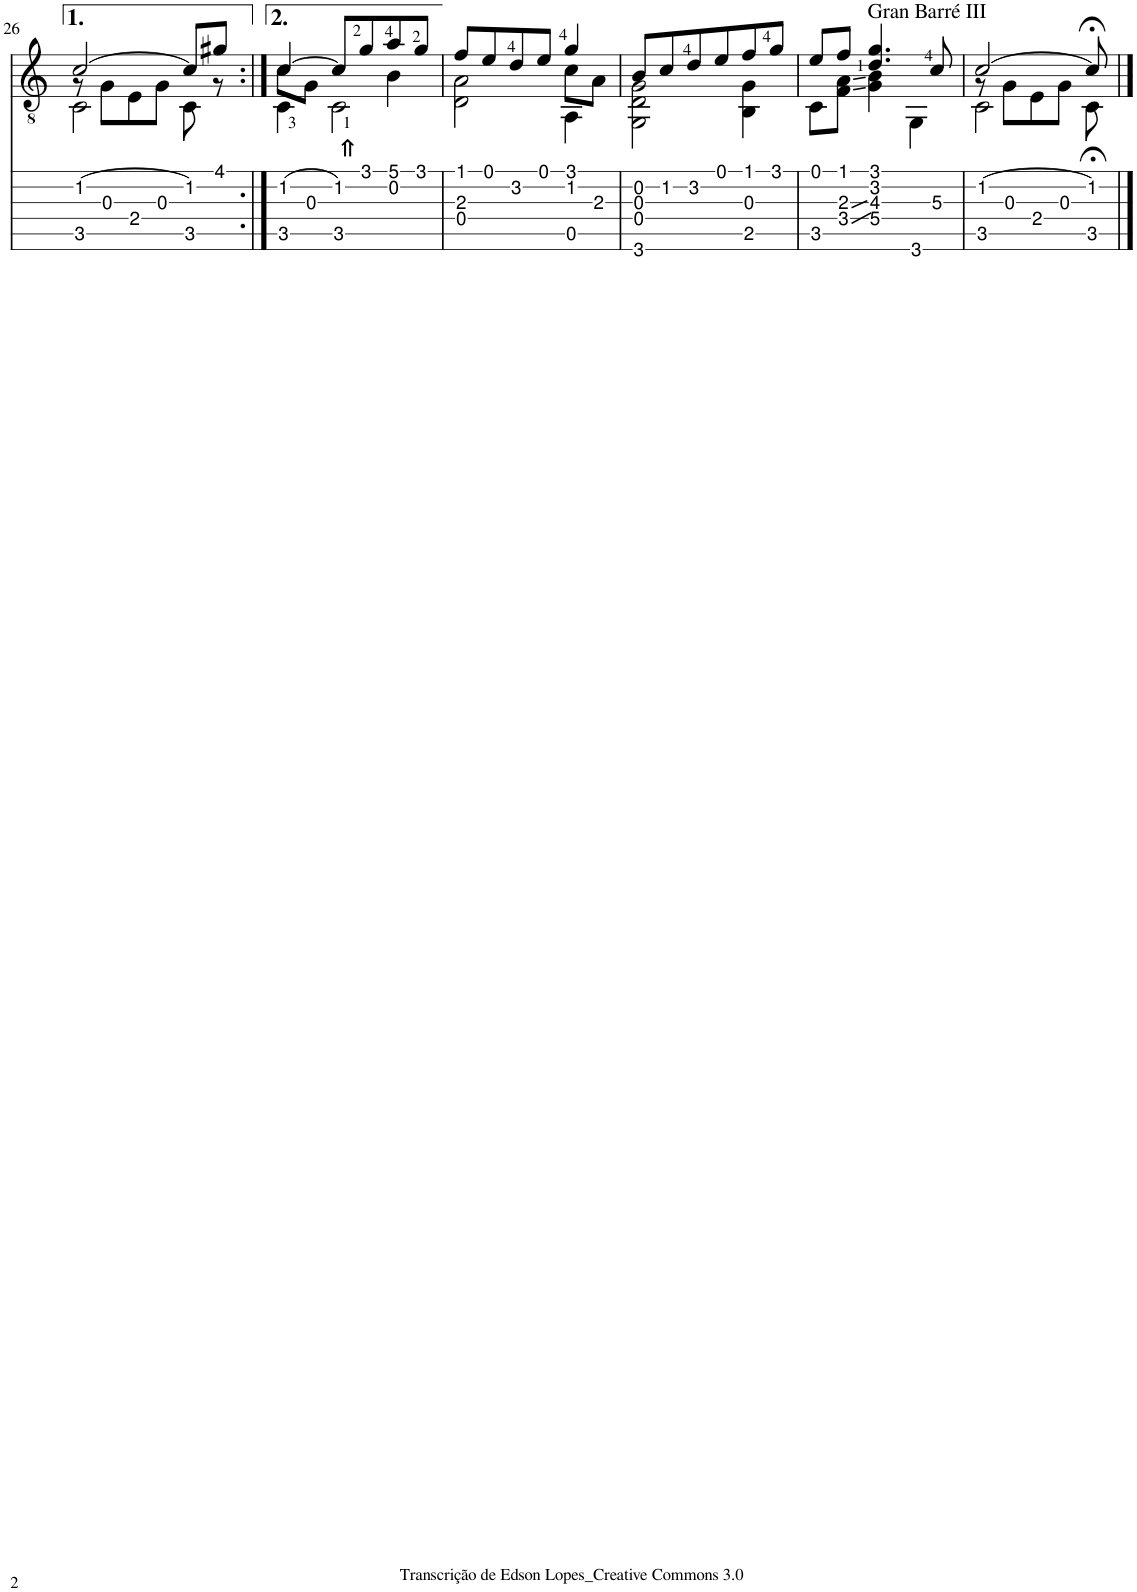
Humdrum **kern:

**kern	**kern
*part1	*part1
*staff2	*staff1
*I"Guitar	*
*I'Guit.	*
!!LO:PB:g=z
*	*clefGv2
*k[]	*k[]
*M3/4	*M3/4
=26	=26
*^	*^
*	*^	*	*^
[2c	8r	2C	[2c/	8r	2C\
.	8G	.	.	8G\L	.
.	8EL	.	.	8E\	.
.	8GJ	.	.	8G\J	.
8cL]	8C	4ryy	8c/L]	8C\	4ryy
8g#J	8r	.	8g#X/J	8r	.
=27:|!	=27:|!	=27:|!	=27:|!	=27:|!	=27:|!
[4c	8cL	4C	[4c/	8c\L	4C\
.	8GJ	.	.	8G\J	.
!	!	!	!LO:TX:b:B:t=⇑	!	!
8cL]	4ryy	2C	8c/L]	4ryy	2C\
8gJ	.	.	8g/	.	.
8aL	4B	.	8a/	4B\	.
8gJ	.	.	8g/J	.	.
=28	=28	=28	=28	=28	=28
8fL	2A	2D	8f/L	2A\	2D\
8eJ	.	.	8e/	.	.
8dL	.	.	8d/	.	.
8eJ	.	.	8e/J	.	.
4g	8cL	4AA	4g/	8c\L	4AA\
.	8AJ	.	.	8A\J	.
*	*v	*v	*	*	*
*	*	*	*v	*v
=29	=29	=29	=29
8BL	2GG 2D 2G	8B/L	2GG\ 2D\ 2G\
8cJ	.	8c/	.
8dL	.	8d/	.
8eJ	.	8e/	.
8fL	4BB 4G	8f/	4BB\ 4G\
8gJ	.	8g/J	.
=30	=30	=30	=30
8eL	8CL	8e/L	8C\L
8fJ	8F\ 8A\J	8f/J	8F\ 8A\J
!	!	!LO:TX:a:t=Gran Barré III	!
4.d 4.g	4G 4B	4.d/ 4.g/	4G\ 4B\
.	4GG	.	4GG\
8c	.	8c/	.
=31	=31	=31	=31
*	*^	*	*^
[2c	8r	2C	[2c/	8r	2C\
.	8G	.	.	8G\L	.
.	8EL	.	.	8E\	.
.	8GJ	.	.	8G\J	.
8c;<]	8CJ	8ryy	8c;</]	8C\	8ryy
*v	*v	*v	*	*	*
*	*v	*v	*v
==	==
*-	*-
